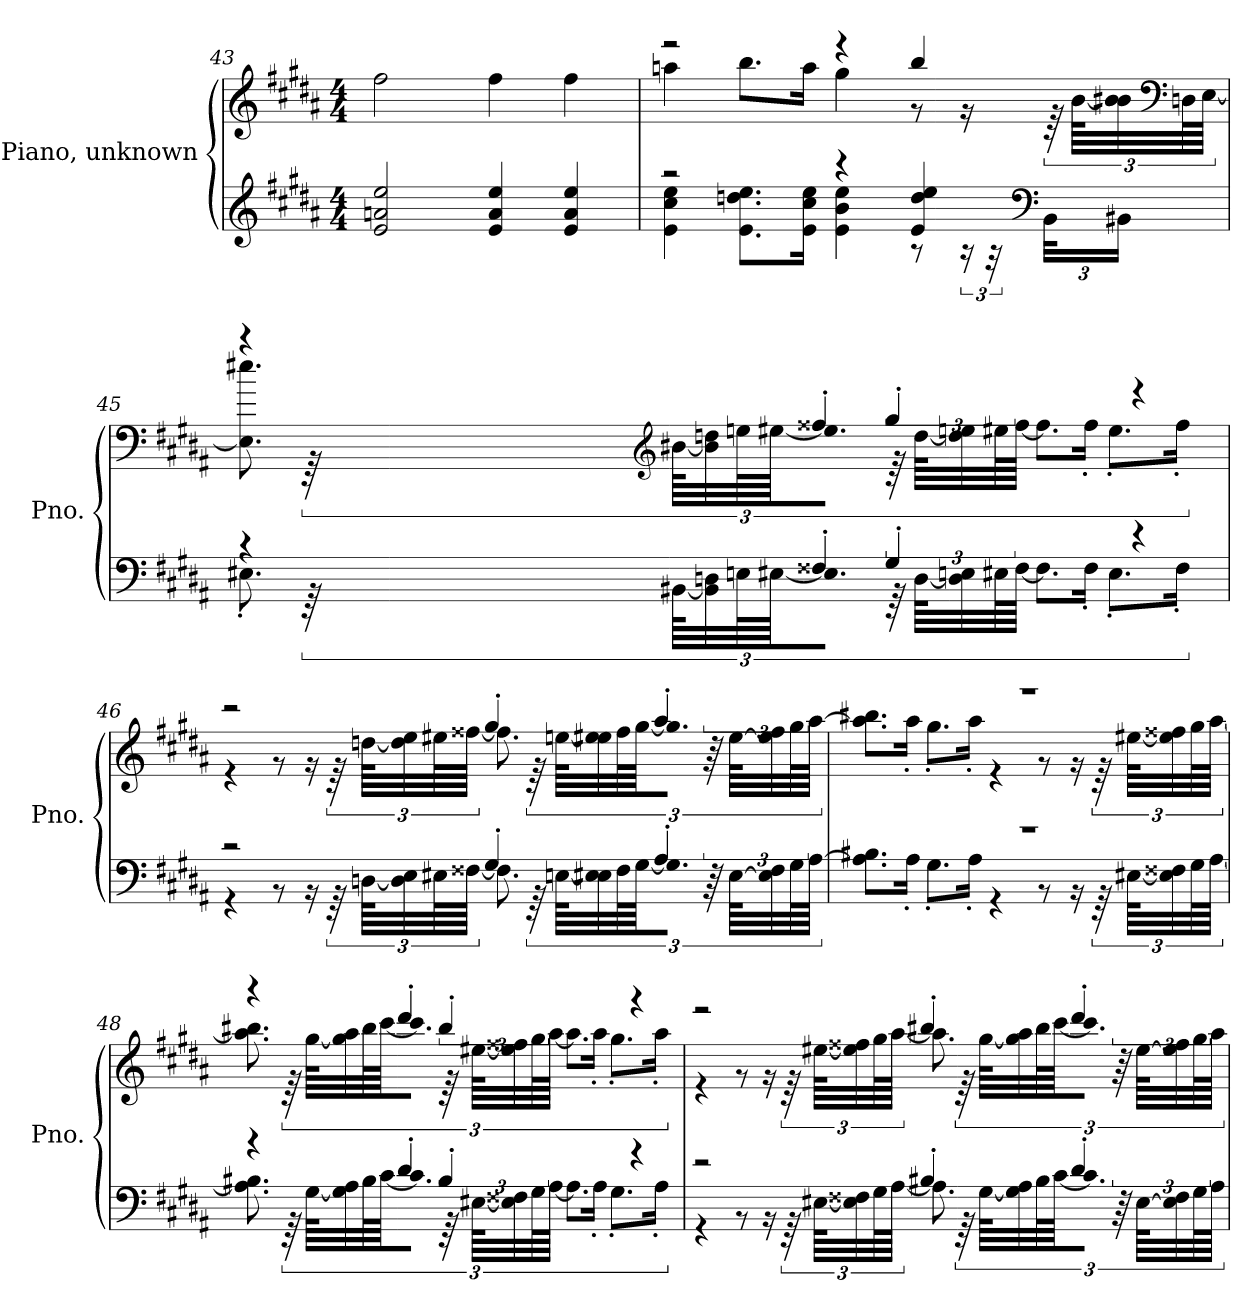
**kern	**kern
*part1	*part1
*staff2	*staff1
*I"Piano, unknown	*
*I'Pno.	*
*clefG2	*clefG2
*k[f#c#g#d#a#]	*k[f#c#g#d#a#]
*M4/4	*M4/4
=43	=43
2e/ 2an/ 2ee/	2ff#\
4e/ 4a/ 4ee/	4ff#\
4e/ 4a/ 4ee/	4ff#\
!!LO:LB:g=z
=44	=44
*^	*^
2r	4e\ 4cc#\ 4ee\	2r	4aan\
.	8.e\ 8.ddn\ 8.ee\L	.	8.bb\L
.	16e\ 16cc#\ 16ee\Jk	.	16aa\Jk
4r	4e\ 4b\ 4ee\	4r	4gg#\
4e/ 4dd/ 4ee/	8r	4bb/	8r
.	24r	.	16r
.	48r	.	.
*clefF4	*	*	*
.	48BB\KLL	.	96r
.	.	.	[96b\KLLL
.	24BB#X\JJ	.	48b\] 48b#X\
*	*	*clefF4	*
.	.	.	96Dn\L
.	.	.	[96E\JJJJ
!!LO:LB:g=z	!!
=45	=45	=45	=45
4r	8.E#X'\	4r	8.E\] 8.ee#X\
.	96r	.	96r
*	*	*clefG2	*
.	[96BB#X\KLLL	.	[96b#X\KLLL
.	48BB#\] 48Dn\	.	48b#\] 48ddn\
.	96En\L	.	96een\L
.	[96E#X\JJJ	.	[96ee#X\JJJ
4F##X'/	8.E#\J]	4ff##X'/	8.ee#\J]
.	96r	.	96r
.	[96D\KLLL	.	[96dd\KLLL
.	48D\] 48En\	.	48dd\] 48een\
.	96E#X\L	.	96ee#X\L
.	[96F##\JJJJ	.	[96ff##\JJJJ
4G#'/	8.F##\L]	4gg#'/	8.ff##\L]
.	16F##'\Jk	.	16ff##'\Jk
4r	8.E#'\L	4r	8.ee#'\L
.	16F##'\Jk	.	16ff##'\Jk
!!LO:LB:g=z	!!
=46	=46	=46	=46
2r	4r	2r	4r
.	8r	.	8r
.	16r	.	16r
.	96r	.	96r
.	[96Dn\KLLL	.	[96ddn\KLLL
.	48D\] 48E\	.	48dd\] 48ee\
.	96E#X\L	.	96ee#X\L
.	[96F##X\JJJJ	.	[96ff##X\JJJJ
4G#'/	8.F##\]	4gg#'/	8.ff##\]
.	96r	.	96r
.	[96En\KLLL	.	[96een\KLLL
.	48E\] 48E#X\	.	48ee\] 48ee#X\
.	96F##\L	.	96ff##\L
.	[96G#\JJJ	.	[96gg#\JJJ
4A#'/	8.G#\J]	4aa#'/	8.gg#\J]
.	96r	.	96r
.	[96E#\KLLL	.	[96ee#\KLLL
.	48E#\] 48F##\	.	48ee#\] 48ff##\
.	96G#\L	.	96gg#\L
.	[96A#\JJJJ	.	[96aa#\JJJJ
!!LO:LB:g=z	!!
=47	=47	=47	=47
1r	8.A#\] 8.B#X\L	1r	8.aa#\] 8.bb#X\L
.	16A#'\Jk	.	16aa#'\Jk
.	8.G#'\L	.	8.gg#'\L
.	16A#'\Jk	.	16aa#'\Jk
.	4r	.	4r
.	8r	.	8r
.	16r	.	16r
.	96r	.	96r
.	[96E#X\KLLL	.	[96ee#X\KLLL
.	48E#\] 48F##X\	.	48ee#\] 48ff##X\
.	96G#\L	.	96gg#\L
.	[96A#\JJJJ	.	[96aa#\JJJJ
=48	=48	=48	=48
4r	8.A#\] 8.B#X\	4r	8.aa#\] 8.bb#X\
.	96r	.	96r
.	[96G#\KLLL	.	[96gg#\KLLL
.	48G#\] 48A#\	.	48gg#\] 48aa#\
.	96B#\L	.	96bb#\L
.	[96c#\JJJ	.	[96ccc#\JJJ
4d#'/	8.c#\J]	4ddd#'/	8.ccc#\J]
.	96r	.	96r
.	[96E#X\KLLL	.	[96ee#X\KLLL
.	48E#\] 48F##X\	.	48ee#\] 48ff##X\
.	96G#\L	.	96gg#\L
.	[96A#\JJJJ	.	[96aa#\JJJJ
4B#'/	8.A#\L]	4bb#'/	8.aa#\L]
.	16A#'\Jk	.	16aa#'\Jk
4r	8.G#'\L	4r	8.gg#'\L
.	16A#'\Jk	.	16aa#'\Jk
!!LO:PB:g=z	!!
=49	=49	=49	=49
2r	4r	2r	4r
.	8r	.	8r
.	16r	.	16r
.	96r	.	96r
.	[96E#X\KLLL	.	[96ee#X\KLLL
.	48E#\] 48F##X\	.	48ee#\] 48ff##X\
.	96G#\L	.	96gg#\L
.	[96A#\JJJJ	.	[96aa#\JJJJ
4B#X'/	8.A#\]	4bb#X'/	8.aa#\]
.	96r	.	96r
.	[96G#\KLLL	.	[96gg#\KLLL
.	48G#\] 48A#\	.	48gg#\] 48aa#\
.	96B#\L	.	96bb#\L
.	[96c#\JJJ	.	[96ccc#\JJJ
4d#'/	8.c#\J]	4ddd#'/	8.ccc#\J]
.	96r	.	96r
.	[96E#\KLLL	.	[96ee#\KLLL
.	48E#\] 48F##\	.	48ee#\] 48ff##\
.	96G#\L	.	96gg#\L
.	[96A#\JJJJ	.	[96aa#\JJJJ
*v	*v	*	*
*	*v	*v
=	=
*-	*-
